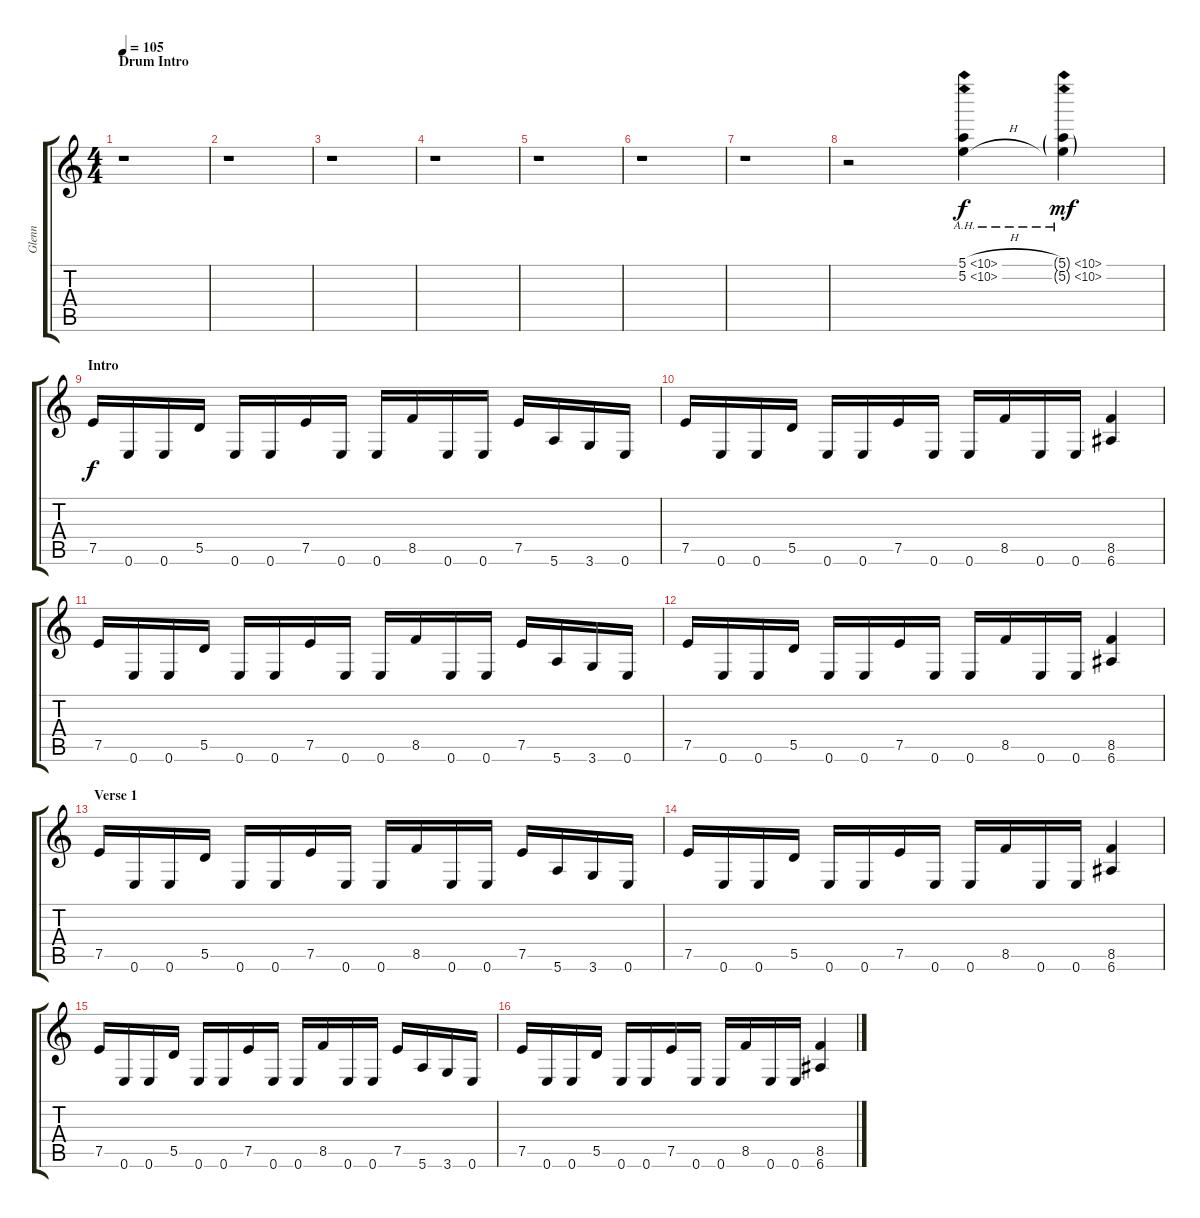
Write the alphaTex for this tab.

\track ("Glenn" "Glenn") {instrument distortionguitar}
\staff {score tabs}
\tuning (E4 B3 G3 D3 A2 E2) {hide}
\ts (4 4)
\section ("" "Drum Intro")
\tempo 105
\clef g2
\ks c
r.1{dy f instrument distortionguitar} |
r.1 |
r.1 |
r.1 |
r.1 |
r.1 |
r.1 |
r.2 (5.1{ah 5 h} 5.2{ah 5 h}).4 (5.1{ah 5 g} 5.2{ah 5 g}).4{dy mf} |
\section ("" "Intro")
7.5.16{dy f} 0.6.16 0.6.16 5.5.16 0.6.16 0.6.16 7.5.16 0.6.16 0.6.16 8.5.16 0.6.16 0.6.16 7.5.16 5.6.16 3.6.16 0.6.16 |
7.5.16 0.6.16 0.6.16 5.5.16 0.6.16 0.6.16 7.5.16 0.6.16 0.6.16 8.5.16 0.6.16 0.6.16 (8.5 6.6).4 |
7.5.16 0.6.16 0.6.16 5.5.16 0.6.16 0.6.16 7.5.16 0.6.16 0.6.16 8.5.16 0.6.16 0.6.16 7.5.16 5.6.16 3.6.16 0.6.16 |
7.5.16 0.6.16 0.6.16 5.5.16 0.6.16 0.6.16 7.5.16 0.6.16 0.6.16 8.5.16 0.6.16 0.6.16 (8.5 6.6).4 |
\section ("" "Verse 1")
7.5.16 0.6.16 0.6.16 5.5.16 0.6.16 0.6.16 7.5.16 0.6.16 0.6.16 8.5.16 0.6.16 0.6.16 7.5.16 5.6.16 3.6.16 0.6.16 |
7.5.16 0.6.16 0.6.16 5.5.16 0.6.16 0.6.16 7.5.16 0.6.16 0.6.16 8.5.16 0.6.16 0.6.16 (8.5 6.6).4 |
7.5.16 0.6.16 0.6.16 5.5.16 0.6.16 0.6.16 7.5.16 0.6.16 0.6.16 8.5.16 0.6.16 0.6.16 7.5.16 5.6.16 3.6.16 0.6.16 |
7.5.16 0.6.16 0.6.16 5.5.16 0.6.16 0.6.16 7.5.16 0.6.16 0.6.16 8.5.16 0.6.16 0.6.16 (8.5 6.6).4
